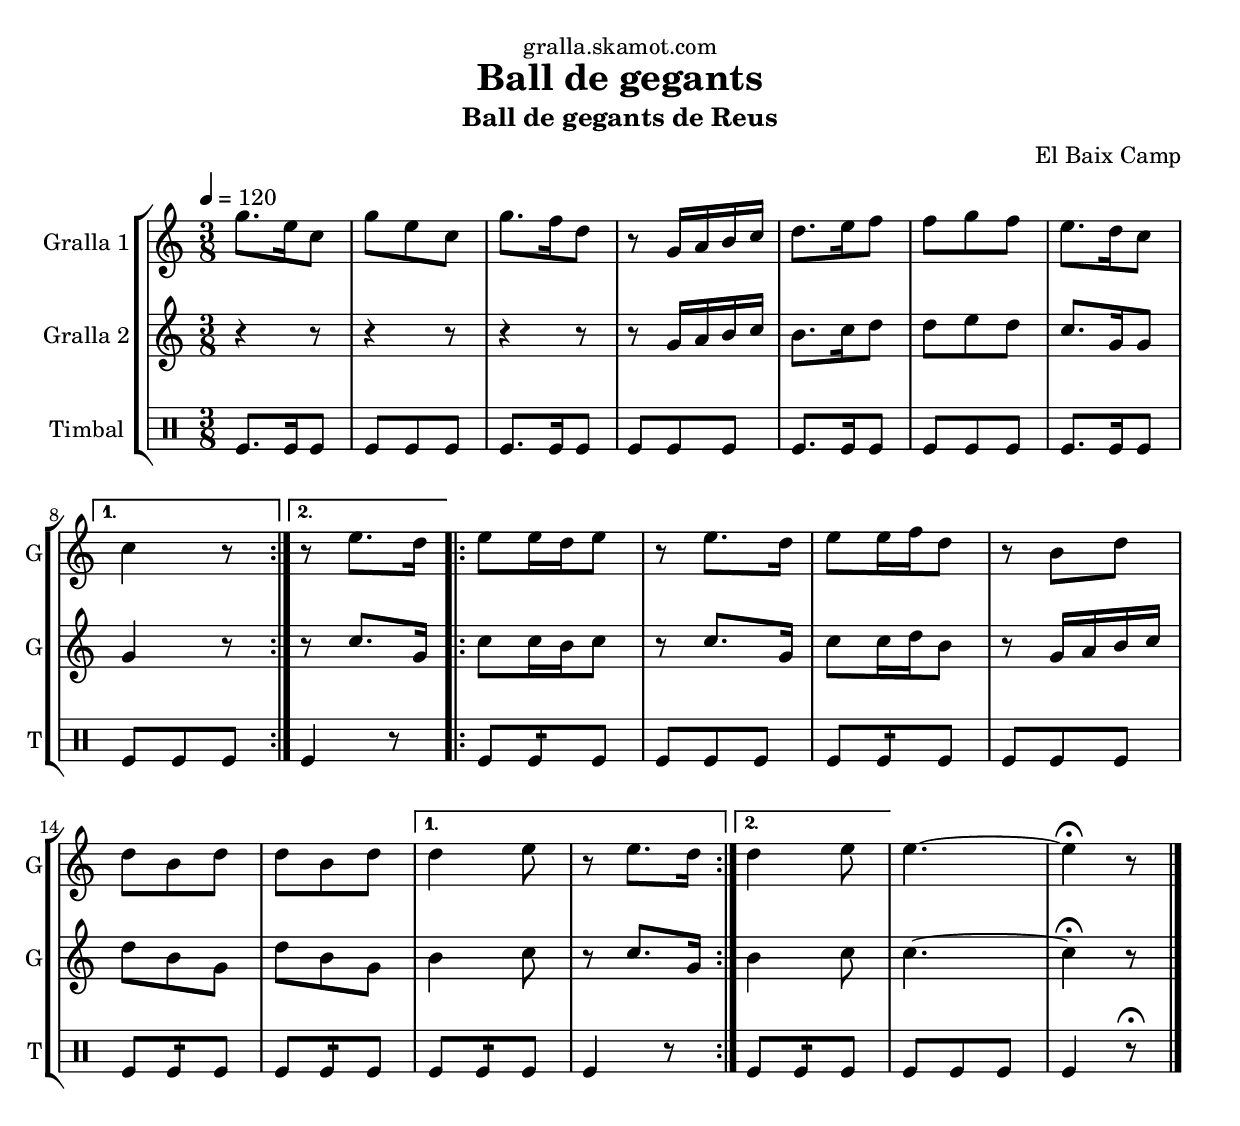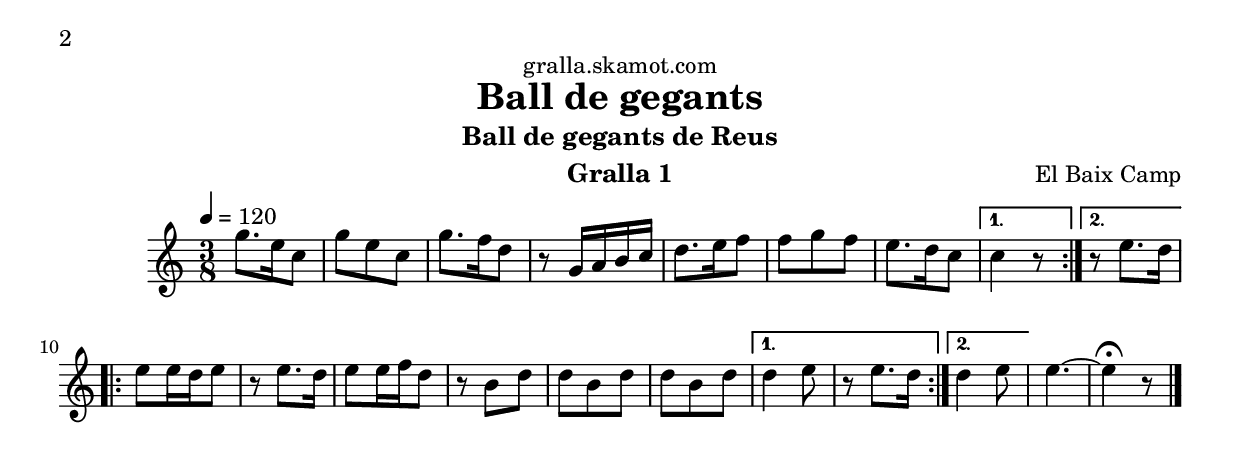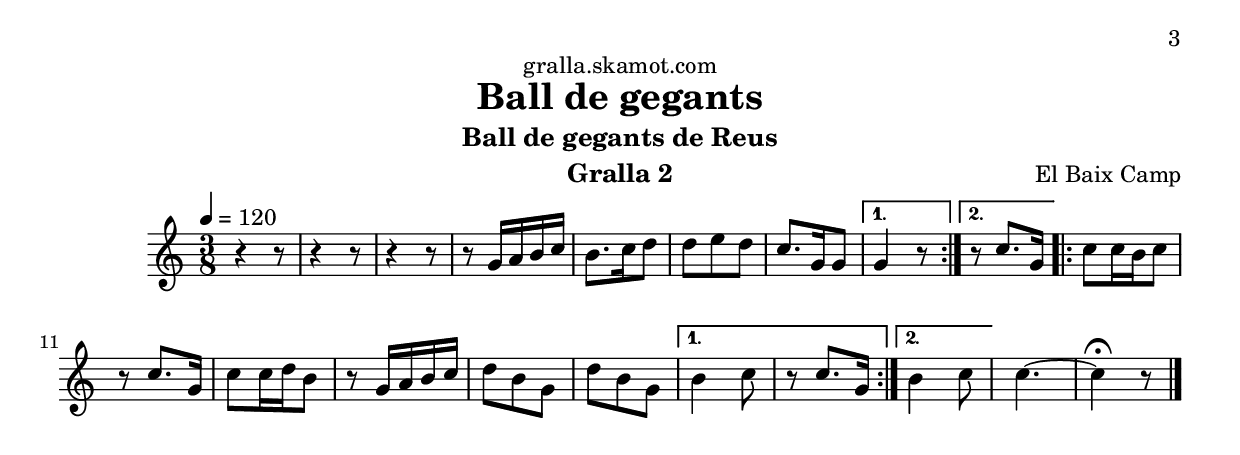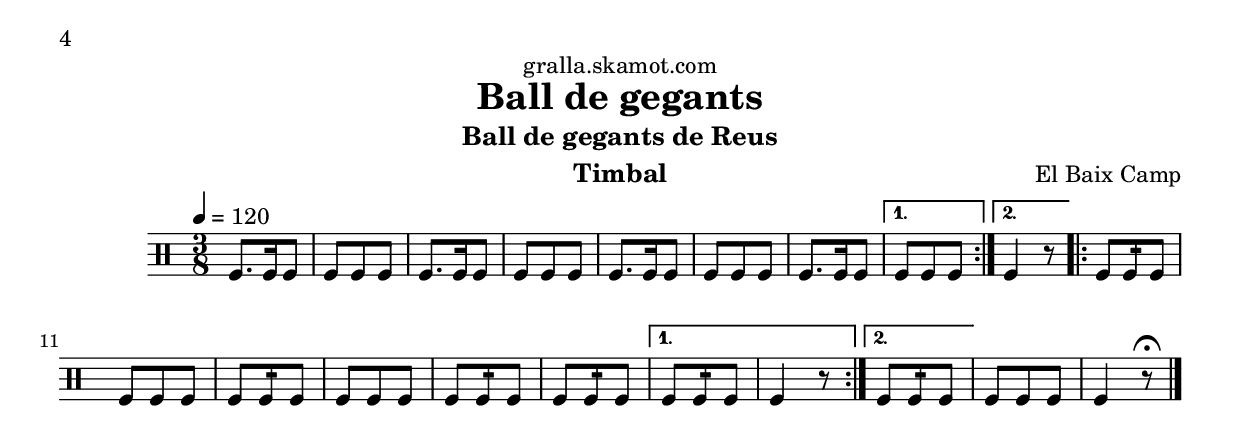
\version "2.16.2"

\header {
  dedication="gralla.skamot.com"
  title="Ball de gegants"
  subtitle="Ball de gegants de Reus"
  subsubtitle=""
  poet=""
  meter=""
  piece=""
  composer="El Baix Camp"
  arranger=""
  opus=""
  instrument=""
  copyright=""
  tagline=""
}

liniaroAa =
\relative g''
{
  \tempo 4=120
  \clef treble
  \key c \major
  \time 3/8
  \repeat volta 2 { g8. e16 c8  |
  g'8 e c  |
  g'8. f16 d8  |
  r8 g,16 a b c  |
  %05
  d8. e16 f8  |
  f8 g f  |
  e8. d16 c8 }
  \alternative { { c4 r8 }
  { r8 e8. d16 } }
  %10
  \repeat volta 2 {
  e8 e16 d e8  |
  r8 e8. d16  |
  e8 e16 f d8  |
  r8 b d  |
  d8 b d  |
  %15
  d8 b d }
  \alternative { { d4 e8  |
  r8 e8. d16 }
  { d4 e8 } }
  e4. ~  |
  %20
  e4 \fermata r8  \bar "|."
}

liniaroAb =
\relative g'
{
  \tempo 4=120
  \clef treble
  \key c \major
  \time 3/8
  \repeat volta 2 { r4 r8  |
  r4 r8  |
  r4 r8  |
  r8 g16 a b c  |
  %05
  b8. c16 d8  |
  d8 e d  |
  c8. g16 g8 }
  \alternative { { g4 r8 }
  { r8 c8. g16 } }
  %10
  \repeat volta 2 {
  c8 c16 b c8  |
  r8 c8. g16  |
  c8 c16 d b8  |
  r8 g16 a b c  |
  d8 b g  |
  %15
  d'8 b g }
  \alternative { { b4 c8  |
  r8 c8. g16 }
  { b4 c8 } }
  c4. ~  |
  %20
  c4 \fermata r8  \bar "|."
}

liniaroAc =
\drummode
{
  \tempo 4=120
  \time 3/8
  \repeat volta 2 { tomfl8. tomfl16 tomfl8  |
  tomfl8 tomfl tomfl  |
  tomfl8. tomfl16 tomfl8  |
  tomfl8 tomfl tomfl  |
  %05
  tomfl8. tomfl16 tomfl8  |
  tomfl8 tomfl tomfl  |
  tomfl8. tomfl16 tomfl8 }
  \alternative { { tomfl8 tomfl tomfl }
  { tomfl4 r8 } }
  %10
  \repeat volta 2 {
  tomfl8 tomfl:16 tomfl  |
  tomfl8 tomfl tomfl  |
  tomfl8 tomfl:16 tomfl  |
  tomfl8 tomfl tomfl  |
  tomfl8 tomfl:16 tomfl  |
  %15
  tomfl8 tomfl:16 tomfl }
  \alternative { { tomfl8 tomfl:16 tomfl  |
  tomfl4 r8 }
  { tomfl8 tomfl:16 tomfl } }
  tomfl8 tomfl tomfl  |
  %20
  tomfl4 r8 \fermata  \bar "|."
}

\bookpart {
  \score {
    \new StaffGroup {
      \override Score.RehearsalMark #'self-alignment-X = #LEFT
      <<
        \new Staff \with {instrumentName = #"Gralla 1" shortInstrumentName = #"G"} \liniaroAa
        \new Staff \with {instrumentName = #"Gralla 2" shortInstrumentName = #"G"} \liniaroAb
        \new DrumStaff \with {instrumentName = #"Timbal" shortInstrumentName = #"T"} \liniaroAc
      >>
    }
    \layout {}
  }
  \score { \unfoldRepeats
    \new StaffGroup {
      \override Score.RehearsalMark #'self-alignment-X = #LEFT
      <<
        \new Staff \with {instrumentName = #"Gralla 1" shortInstrumentName = #"G"} \liniaroAa
        \new Staff \with {instrumentName = #"Gralla 2" shortInstrumentName = #"G"} \liniaroAb
        \new DrumStaff \with {instrumentName = #"Timbal" shortInstrumentName = #"T"} \liniaroAc
      >>
    }
    \midi {
      \set Staff.midiInstrument = "oboe"
      \set DrumStaff.midiInstrument = "drums"
    }
  }
}

\bookpart {
  \header {instrument="Gralla 1"}
  \score {
    \new StaffGroup {
      \override Score.RehearsalMark #'self-alignment-X = #LEFT
      <<
        \new Staff \liniaroAa
      >>
    }
    \layout {}
  }
  \score { \unfoldRepeats
    \new StaffGroup {
      \override Score.RehearsalMark #'self-alignment-X = #LEFT
      <<
        \new Staff \liniaroAa
      >>
    }
    \midi {
      \set Staff.midiInstrument = "oboe"
      \set DrumStaff.midiInstrument = "drums"
    }
  }
}

\bookpart {
  \header {instrument="Gralla 2"}
  \score {
    \new StaffGroup {
      \override Score.RehearsalMark #'self-alignment-X = #LEFT
      <<
        \new Staff \liniaroAb
      >>
    }
    \layout {}
  }
  \score { \unfoldRepeats
    \new StaffGroup {
      \override Score.RehearsalMark #'self-alignment-X = #LEFT
      <<
        \new Staff \liniaroAb
      >>
    }
    \midi {
      \set Staff.midiInstrument = "oboe"
      \set DrumStaff.midiInstrument = "drums"
    }
  }
}

\bookpart {
  \header {instrument="Timbal"}
  \score {
    \new StaffGroup {
      \override Score.RehearsalMark #'self-alignment-X = #LEFT
      <<
        \new DrumStaff \liniaroAc
      >>
    }
    \layout {}
  }
  \score { \unfoldRepeats
    \new StaffGroup {
      \override Score.RehearsalMark #'self-alignment-X = #LEFT
      <<
        \new DrumStaff \liniaroAc
      >>
    }
    \midi {
      \set Staff.midiInstrument = "oboe"
      \set DrumStaff.midiInstrument = "drums"
    }
  }
}

